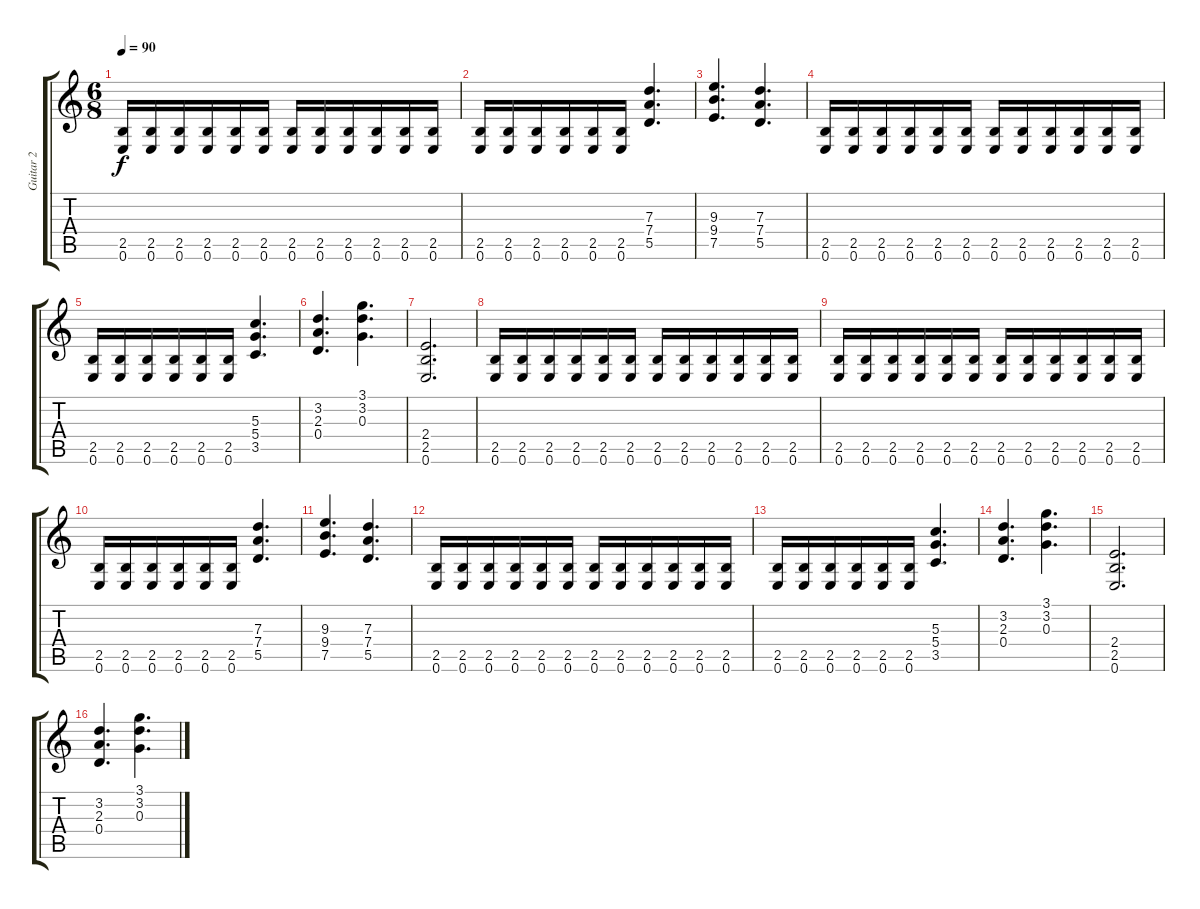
\track ("Guitar 2" "Guitar 2") {instrument distortionguitar}
\staff {score tabs}
\tuning (E4 B3 G3 D3 A2 E2) {hide}
\ts (6 8)
\tempo 90
\clef g2
\ks c
(2.5 0.6).16{dy f} (2.5 0.6).16 (2.5 0.6).16 (2.5 0.6).16 (2.5 0.6).16 (2.5 0.6).16 (2.5 0.6).16 (2.5 0.6).16 (2.5 0.6).16 (2.5 0.6).16 (2.5 0.6).16 (2.5 0.6).16 |
(2.5 0.6).16 (2.5 0.6).16 (2.5 0.6).16 (2.5 0.6).16 (2.5 0.6).16 (2.5 0.6).16 (7.3 7.4 5.5).4{d} |
(9.3 9.4 7.5).4{d} (7.3 7.4 5.5).4{d} |
(2.5 0.6).16 (2.5 0.6).16 (2.5 0.6).16 (2.5 0.6).16 (2.5 0.6).16 (2.5 0.6).16 (2.5 0.6).16 (2.5 0.6).16 (2.5 0.6).16 (2.5 0.6).16 (2.5 0.6).16 (2.5 0.6).16 |
(2.5 0.6).16 (2.5 0.6).16 (2.5 0.6).16 (2.5 0.6).16 (2.5 0.6).16 (2.5 0.6).16 (5.3 5.4 3.5).4{d} |
(3.2 2.3 0.4).4{d} (3.1 3.2 0.3).4{d} |
(2.4 2.5 0.6).2{d} |
(2.5 0.6).16 (2.5 0.6).16 (2.5 0.6).16 (2.5 0.6).16 (2.5 0.6).16 (2.5 0.6).16 (2.5 0.6).16 (2.5 0.6).16 (2.5 0.6).16 (2.5 0.6).16 (2.5 0.6).16 (2.5 0.6).16 |
(2.5 0.6).16 (2.5 0.6).16 (2.5 0.6).16 (2.5 0.6).16 (2.5 0.6).16 (2.5 0.6).16 (2.5 0.6).16 (2.5 0.6).16 (2.5 0.6).16 (2.5 0.6).16 (2.5 0.6).16 (2.5 0.6).16 |
(2.5 0.6).16 (2.5 0.6).16 (2.5 0.6).16 (2.5 0.6).16 (2.5 0.6).16 (2.5 0.6).16 (7.3 7.4 5.5).4{d} |
(9.3 9.4 7.5).4{d} (7.3 7.4 5.5).4{d} |
(2.5 0.6).16 (2.5 0.6).16 (2.5 0.6).16 (2.5 0.6).16 (2.5 0.6).16 (2.5 0.6).16 (2.5 0.6).16 (2.5 0.6).16 (2.5 0.6).16 (2.5 0.6).16 (2.5 0.6).16 (2.5 0.6).16 |
(2.5 0.6).16 (2.5 0.6).16 (2.5 0.6).16 (2.5 0.6).16 (2.5 0.6).16 (2.5 0.6).16 (5.3 5.4 3.5).4{d} |
(3.2 2.3 0.4).4{d} (3.1 3.2 0.3).4{d} |
(2.4 2.5 0.6).2{d} |
(3.2 2.3 0.4).4{d} (3.1 3.2 0.3).4{d}
